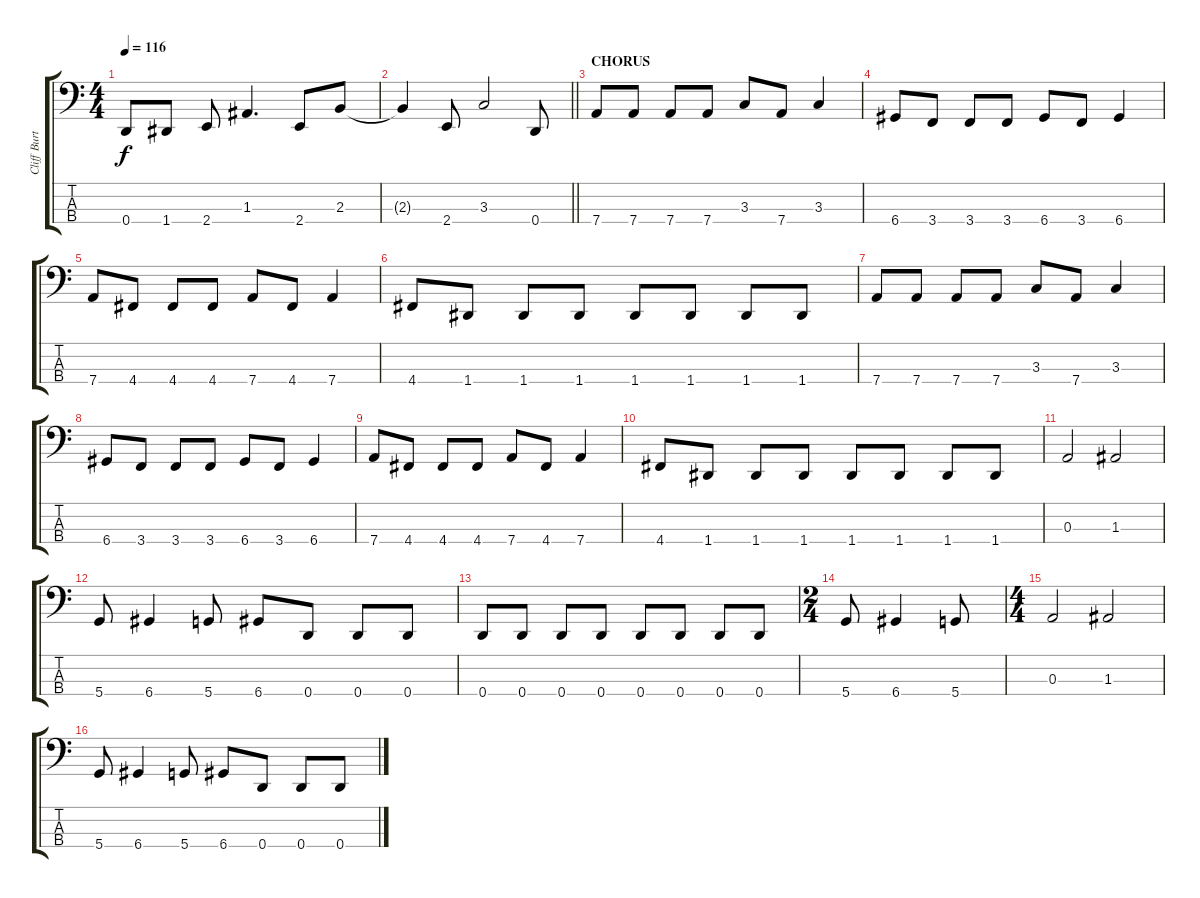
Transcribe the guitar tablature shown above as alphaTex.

\track ("Cliff Burton (Bass)" "Cliff Burt") {instrument electricbassfinger}
\staff {score tabs}
\tuning (G2 D2 A1 D1) {hide}
\ts (4 4)
\tempo 116
\clef f4
\ks c
0.4.8{dy f} 1.4.8 2.4.8 1.3.4{d} 2.4.8 2.3.8 |
\barLineRight lightlight
2.3{t}.4 2.4.8 3.3.2 0.4.8 |
\section ("" "CHORUS")
7.4.8 7.4.8 7.4.8 7.4.8 3.3.8 7.4.8 3.3.4 |
6.4.8 3.4.8 3.4.8 3.4.8 6.4.8 3.4.8 6.4.4 |
7.4.8 4.4.8 4.4.8 4.4.8 7.4.8 4.4.8 7.4.4 |
4.4.8 1.4.8 1.4.8 1.4.8 1.4.8 1.4.8 1.4.8 1.4.8 |
7.4.8 7.4.8 7.4.8 7.4.8 3.3.8 7.4.8 3.3.4 |
6.4.8 3.4.8 3.4.8 3.4.8 6.4.8 3.4.8 6.4.4 |
7.4.8 4.4.8 4.4.8 4.4.8 7.4.8 4.4.8 7.4.4 |
4.4.8 1.4.8 1.4.8 1.4.8 1.4.8 1.4.8 1.4.8 1.4.8 |
0.3.2 1.3.2 |
5.4.8 6.4.4 5.4.8 6.4.8 0.4.8 0.4.8 0.4.8 |
0.4.8 0.4.8 0.4.8 0.4.8 0.4.8 0.4.8 0.4.8 0.4.8 |
\ts (2 4)
5.4.8 6.4.4 5.4.8 |
\ts (4 4)
0.3.2 1.3.2 |
5.4.8 6.4.4 5.4.8 6.4.8 0.4.8 0.4.8 0.4.8
